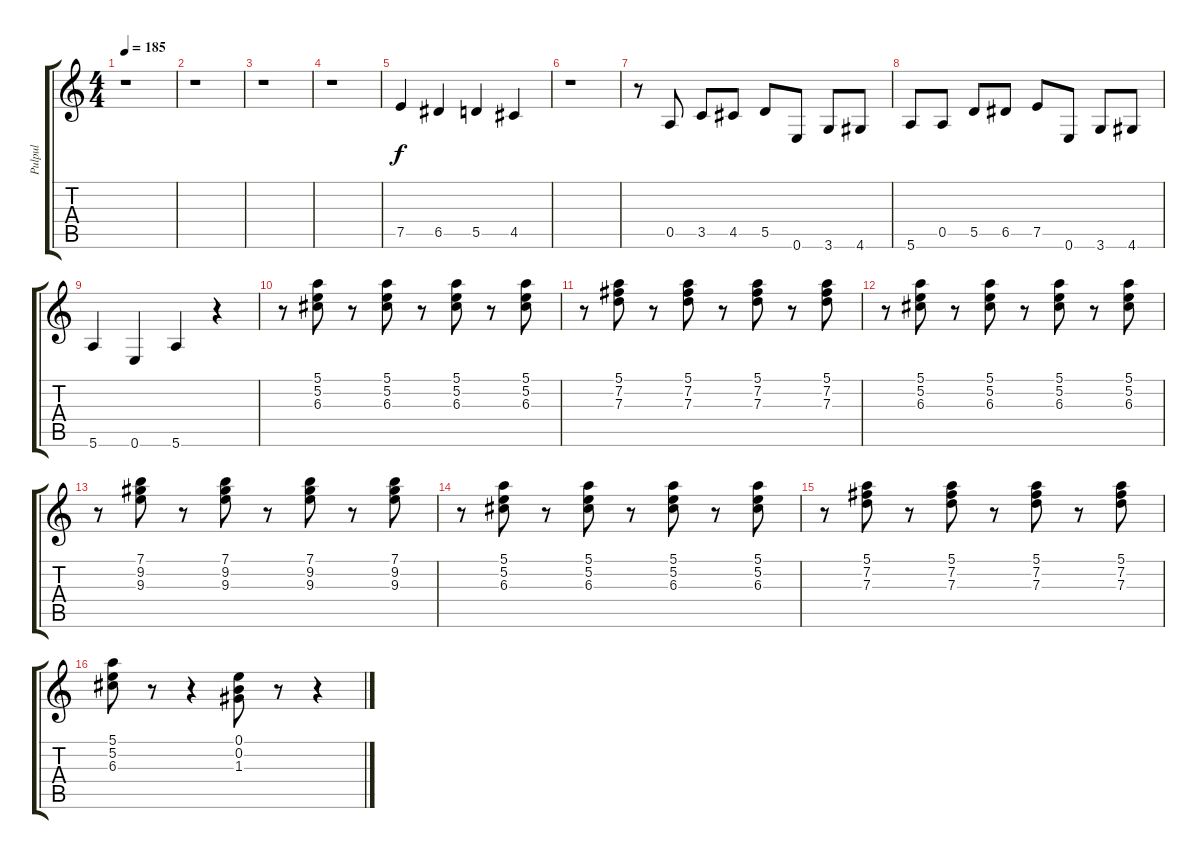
\track ("Pulpul" "Pulpul") {instrument electricguitarclean}
\staff {score tabs}
\tuning (E4 B3 G3 D3 A2 E2) {hide}
\ts (4 4)
\tempo 185
\clef g2
\ks c
r.1{dy f instrument electricguitarclean} |
r.1 |
r.1 |
r.1 |
7.5.4 6.5.4 5.5.4 4.5.4 |
r.1 |
r.8 0.5.8 3.5.8 4.5.8 5.5.8 0.6.8 3.6.8 4.6.8 |
5.6.8 0.5.8 5.5.8 6.5.8 7.5.8 0.6.8 3.6.8 4.6.8 |
5.6.4 0.6.4 5.6.4 r.4 |
r.8 (5.1 5.2 6.3).8 r.8 (5.1 5.2 6.3).8 r.8 (5.1 5.2 6.3).8 r.8 (5.1 5.2 6.3).8 |
r.8 (5.1 7.2 7.3).8 r.8 (5.1 7.2 7.3).8 r.8 (5.1 7.2 7.3).8 r.8 (5.1 7.2 7.3).8 |
r.8 (5.1 5.2 6.3).8 r.8 (5.1 5.2 6.3).8 r.8 (5.1 5.2 6.3).8 r.8 (5.1 5.2 6.3).8 |
r.8 (7.1 9.2 9.3).8 r.8 (7.1 9.2 9.3).8 r.8 (7.1 9.2 9.3).8 r.8 (7.1 9.2 9.3).8 |
r.8 (5.1 5.2 6.3).8 r.8 (5.1 5.2 6.3).8 r.8 (5.1 5.2 6.3).8 r.8 (5.1 5.2 6.3).8 |
r.8 (5.1 7.2 7.3).8 r.8 (5.1 7.2 7.3).8 r.8 (5.1 7.2 7.3).8 r.8 (5.1 7.2 7.3).8 |
(5.1 5.2 6.3).8 r.8 r.4 (0.1 0.2 1.3).8 r.8 r.4
